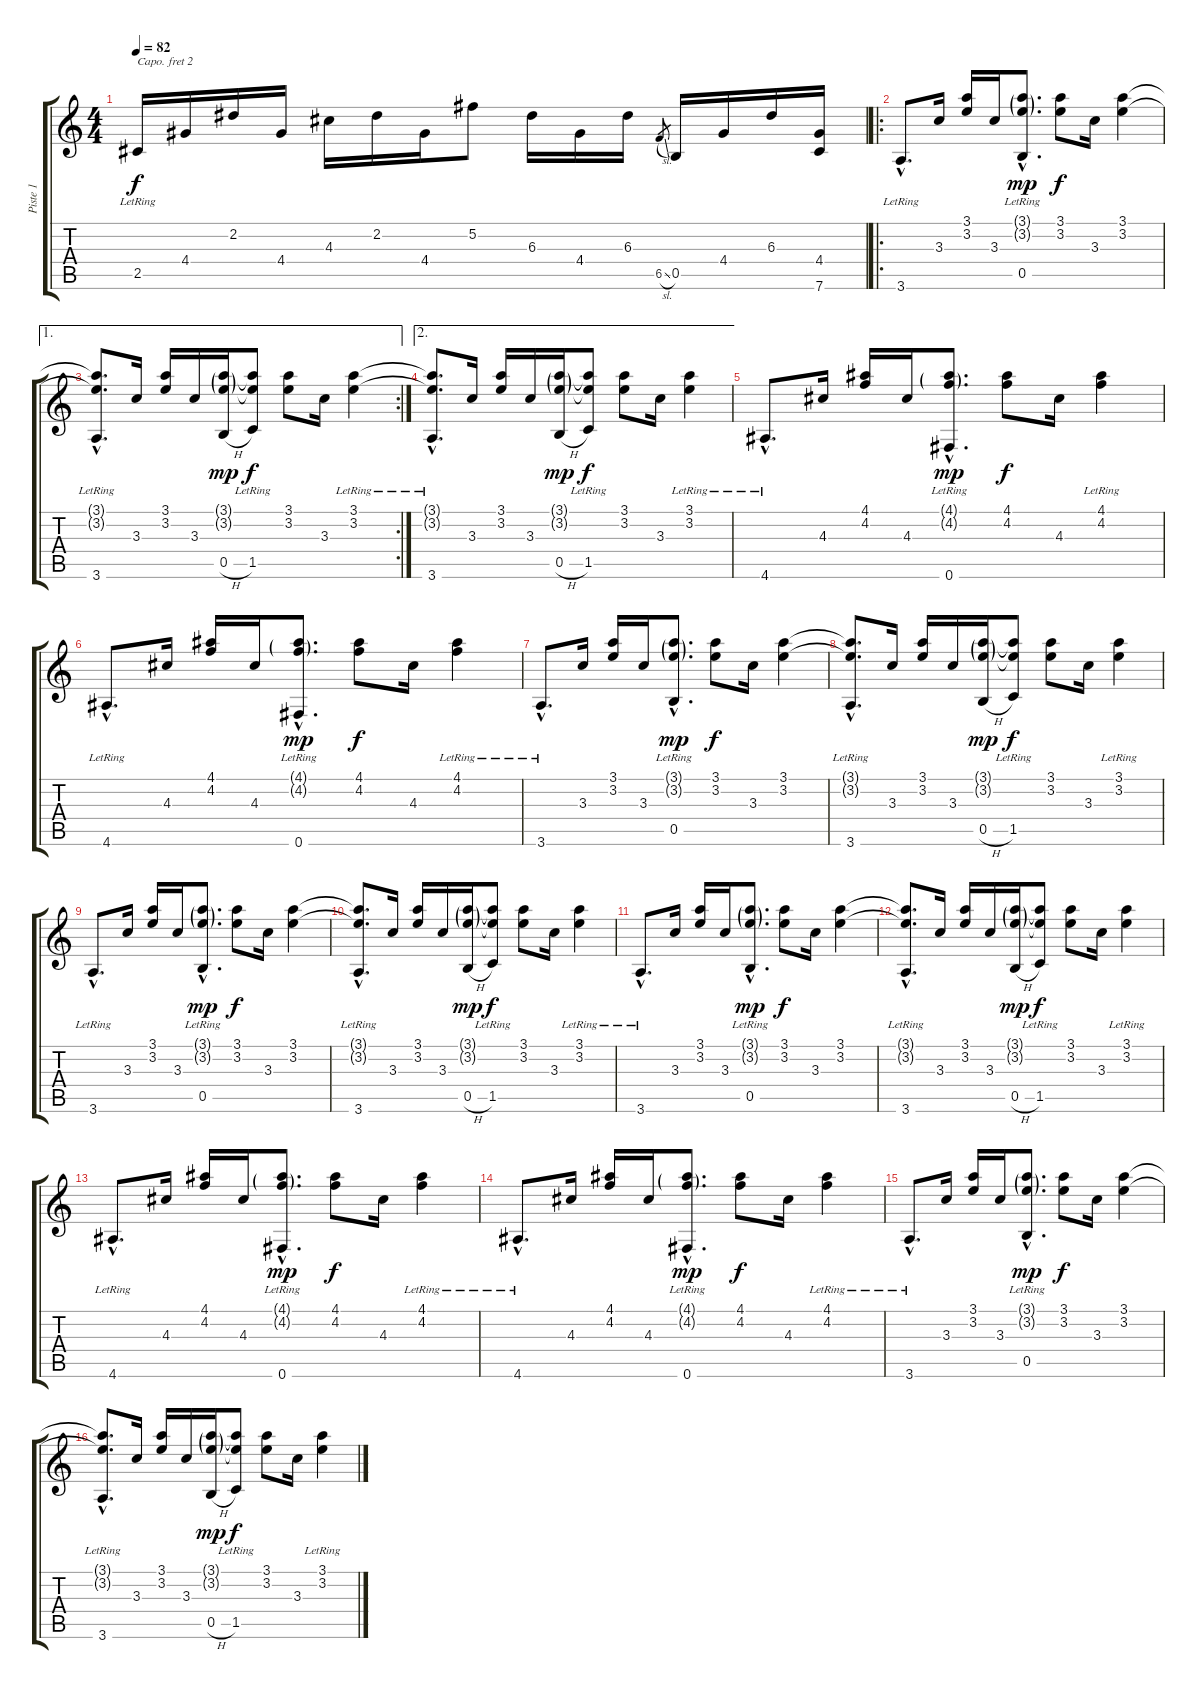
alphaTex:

\track ("Piste 1" "Piste 1") {instrument acousticguitarsteel}
\staff {score tabs}
\capo 2
\tuning (E4 B3 G3 D3 A2 E2) {hide}
\ts (4 4)
\tempo 82
\clef g2
\ks c
2.5{lr}.16{dy f} 4.4.16 2.2.16 4.4.16 4.3.16 2.2.16 4.4.16 5.2.8 6.3.16 4.4.16 6.3.16 6.5{sl}.8{gr} 0.5.16 4.4.16 6.3.16 (4.4 7.6{t}).16 |
\ro
3.6{hac lr}.8{d} 3.3.16 (3.1 3.2).16 3.3.16 (3.1{g hac} 3.2{g hac} 0.5{hac lr}).8{d dy mp} (3.1 3.2).8{dy f} 3.3.16 (3.1 3.2).4 |
\ae 1
\rc 2
(3.1{hac t} 3.2{hac t} 3.6{hac lr}).8{d} 3.3.16 (3.1 3.2).16 3.3.16 (3.1{g} 3.2{g} 0.5{h}).16{dy mp} (3.1{t} 3.2{t} 1.5{lr}).8{dy f} (3.1 3.2).8 3.3.16 (3.1{lr} 3.2{lr}).4 |
\ae 2
(3.1{hac t} 3.2{hac t} 3.6{hac lr}).8{d} 3.3.16 (3.1 3.2).16 3.3.16 (3.1{g} 3.2{g} 0.5{h}).16{dy mp} (3.1{t} 3.2{t} 1.5{lr}).8{dy f} (3.1 3.2).8 3.3.16 (3.1{lr} 3.2{lr}).4 |
4.6{hac lr}.8{d} 4.3.16 (4.1 4.2).16 4.3.16 (4.1{g hac} 4.2{g hac} 0.6{hac lr}).8{d dy mp} (4.1 4.2).8{dy f} 4.3.16 (4.1{lr} 4.2{lr}).4 |
4.6{hac lr}.8{d} 4.3.16 (4.1 4.2).16 4.3.16 (4.1{g hac} 4.2{g hac} 0.6{hac lr}).8{d dy mp} (4.1 4.2).8{dy f} 4.3.16 (4.1{lr} 4.2{lr}).4 |
3.6{hac lr}.8{d} 3.3.16 (3.1 3.2).16 3.3.16 (3.1{g hac} 3.2{g hac} 0.5{hac lr}).8{d dy mp} (3.1 3.2).8{dy f} 3.3.16 (3.1 3.2).4 |
(3.1{hac t} 3.2{hac t} 3.6{hac lr}).8{d} 3.3.16 (3.1 3.2).16 3.3.16 (3.1{g} 3.2{g} 0.5{h}).16{dy mp} (3.1{t} 3.2{t} 1.5{lr}).8{dy f} (3.1 3.2).8 3.3.16 (3.1{lr} 3.2{lr}).4 |
3.6{hac lr}.8{d} 3.3.16 (3.1 3.2).16 3.3.16 (3.1{g hac} 3.2{g hac} 0.5{hac lr}).8{d dy mp} (3.1 3.2).8{dy f} 3.3.16 (3.1 3.2).4 |
(3.1{hac t} 3.2{hac t} 3.6{hac lr}).8{d} 3.3.16 (3.1 3.2).16 3.3.16 (3.1{g} 3.2{g} 0.5{h}).16{dy mp} (3.1{t} 3.2{t} 1.5{lr}).8{dy f} (3.1 3.2).8 3.3.16 (3.1{lr} 3.2{lr}).4 |
3.6{hac lr}.8{d} 3.3.16 (3.1 3.2).16 3.3.16 (3.1{g hac} 3.2{g hac} 0.5{hac lr}).8{d dy mp} (3.1 3.2).8{dy f} 3.3.16 (3.1 3.2).4 |
(3.1{hac t} 3.2{hac t} 3.6{hac lr}).8{d} 3.3.16 (3.1 3.2).16 3.3.16 (3.1{g} 3.2{g} 0.5{h}).16{dy mp} (3.1{t} 3.2{t} 1.5{lr}).8{dy f} (3.1 3.2).8 3.3.16 (3.1{lr} 3.2{lr}).4 |
4.6{hac lr}.8{d} 4.3.16 (4.1 4.2).16 4.3.16 (4.1{g hac} 4.2{g hac} 0.6{hac lr}).8{d dy mp} (4.1 4.2).8{dy f} 4.3.16 (4.1{lr} 4.2{lr}).4 |
4.6{hac lr}.8{d} 4.3.16 (4.1 4.2).16 4.3.16 (4.1{g hac} 4.2{g hac} 0.6{hac lr}).8{d dy mp} (4.1 4.2).8{dy f} 4.3.16 (4.1{lr} 4.2{lr}).4 |
3.6{hac lr}.8{d} 3.3.16 (3.1 3.2).16 3.3.16 (3.1{g hac} 3.2{g hac} 0.5{hac lr}).8{d dy mp} (3.1 3.2).8{dy f} 3.3.16 (3.1 3.2).4 |
(3.1{hac t} 3.2{hac t} 3.6{hac lr}).8{d} 3.3.16 (3.1 3.2).16 3.3.16 (3.1{g} 3.2{g} 0.5{h}).16{dy mp} (3.1{t} 3.2{t} 1.5{lr}).8{dy f} (3.1 3.2).8 3.3.16 (3.1{lr} 3.2{lr}).4
